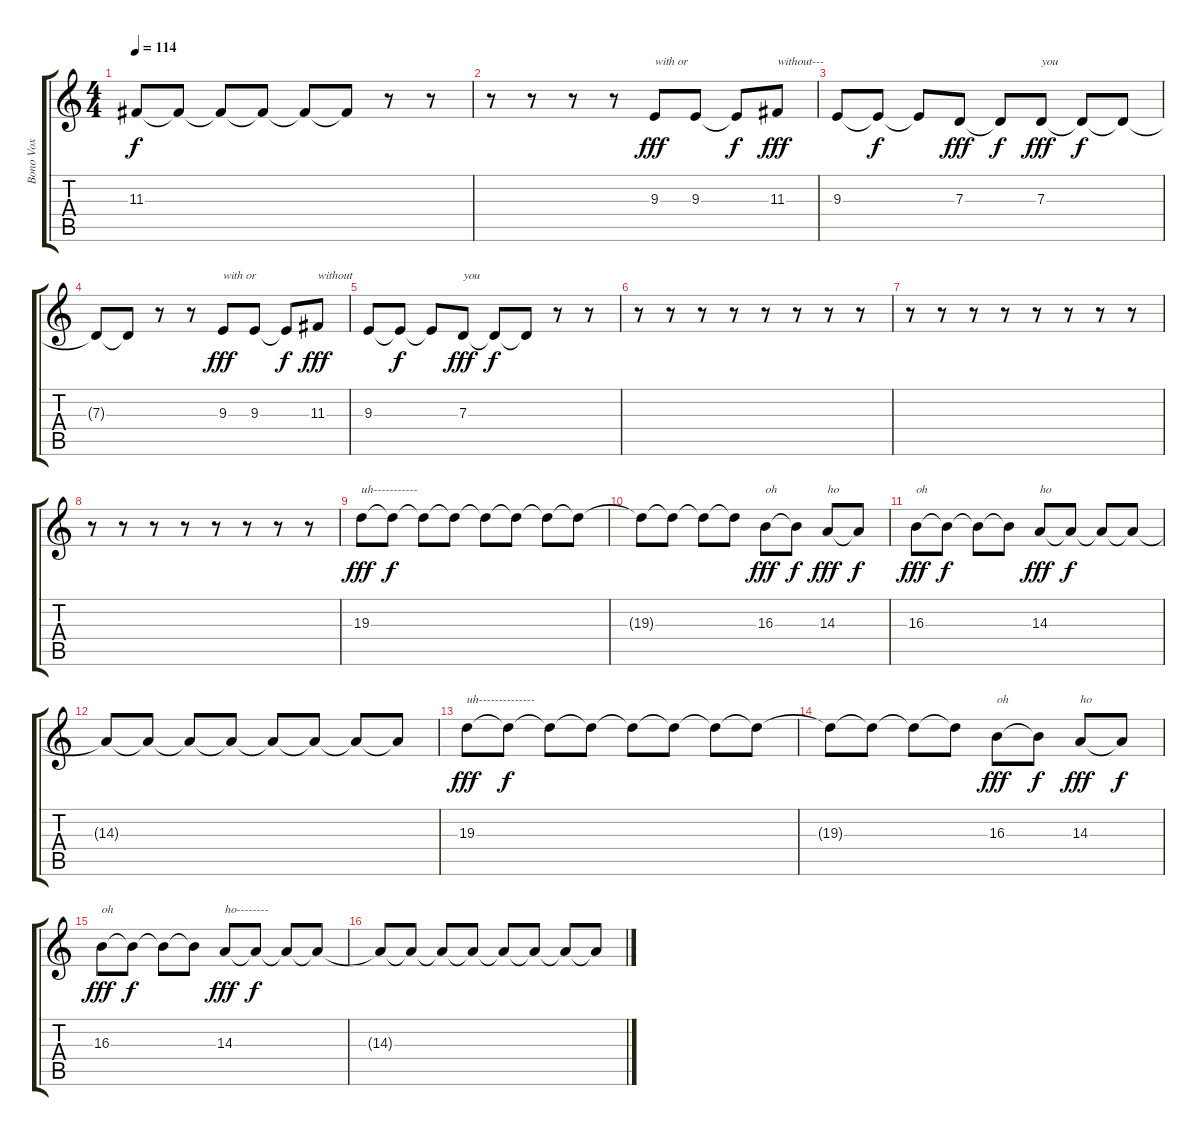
\track ("Bono Vox " "Bono Vox ") {instrument acousticgrandpiano}
\staff {score tabs}
\tuning (E4 B3 G3 D3 A2 E2) {hide}
\ts (4 4)
\tempo 114
\clef g2
\ks c
11.3{t}.8{dy f} 11.3{t}.8 11.3{t}.8 11.3{t}.8 11.3{t}.8 11.3{t}.8 r.8 r.8 |
r.8 r.8 r.8 r.8 9.3.8{txt "with or" dy fff} 9.3.8 9.3{t}.8{dy f} 11.3.8{txt "without---" dy fff} |
9.3.8 9.3{t}.8{dy f} 9.3{t}.8 7.3.8{dy fff} 7.3{t}.8{dy f} 7.3.8{txt "you" dy fff} 7.3{t}.8{dy f} 7.3{t}.8 |
7.3{t}.8 7.3{t}.8 r.8 r.8 9.3.8{txt "with or" dy fff} 9.3.8 9.3{t}.8{dy f} 11.3.8{txt "without" dy fff} |
9.3.8 9.3{t}.8{dy f} 9.3{t}.8 7.3.8{txt "you" dy fff volume 12} 7.3{t}.8{dy f} 7.3{t}.8 r.8 r.8 |
r.8 r.8 r.8 r.8 r.8 r.8 r.8 r.8 |
r.8 r.8 r.8 r.8 r.8 r.8 r.8 r.8 |
r.8 r.8 r.8 r.8 r.8 r.8 r.8 r.8 |
19.3.8{txt "uh-----------" dy fff} 19.3{t}.8{dy f} 19.3{t}.8 19.3{t}.8 19.3{t}.8 19.3{t}.8 19.3{t}.8 19.3{t}.8 |
19.3{t}.8 19.3{t}.8 19.3{t}.8 19.3{t}.8 16.3.8{txt "oh" dy fff} 16.3{t}.8{dy f} 14.3.8{txt "ho" dy fff} 14.3{t}.8{dy f} |
16.3.8{txt "oh" dy fff} 16.3{t}.8{dy f} 16.3{t}.8 16.3{t}.8 14.3.8{txt "ho" dy fff} 14.3{t}.8{dy f} 14.3{t}.8 14.3{t}.8 |
14.3{t}.8 14.3{t}.8 14.3{t}.8 14.3{t}.8 14.3{t}.8 14.3{t}.8 14.3{t}.8 14.3{t}.8 |
19.3.8{txt "uh--------------" dy fff} 19.3{t}.8{dy f} 19.3{t}.8 19.3{t}.8 19.3{t}.8 19.3{t}.8 19.3{t}.8 19.3{t}.8 |
19.3{t}.8 19.3{t}.8 19.3{t}.8 19.3{t}.8 16.3.8{txt "oh" dy fff} 16.3{t}.8{dy f} 14.3.8{txt "ho" dy fff} 14.3{t}.8{dy f} |
16.3.8{txt "oh" dy fff} 16.3{t}.8{dy f} 16.3{t}.8 16.3{t}.8 14.3.8{txt "ho--------" dy fff} 14.3{t}.8{dy f} 14.3{t}.8 14.3{t}.8 |
14.3{t}.8 14.3{t}.8 14.3{t}.8 14.3{t}.8 14.3{t}.8 14.3{t}.8 14.3{t}.8 14.3{t}.8
